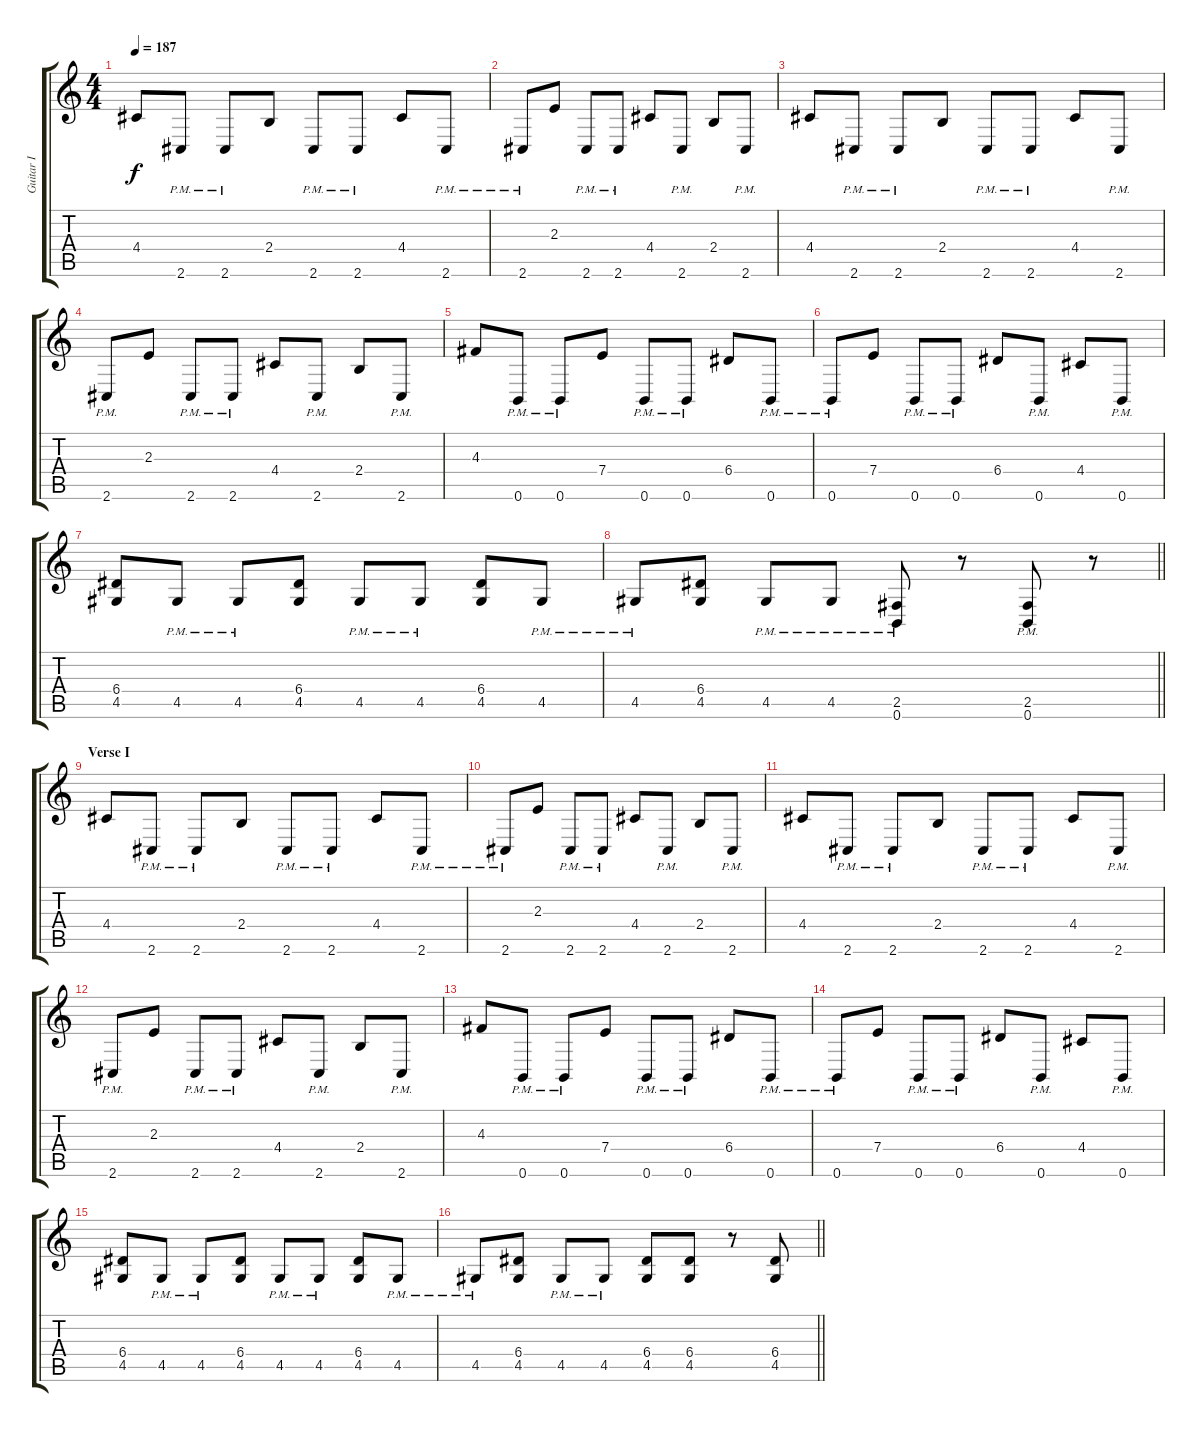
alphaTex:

\track ("Guitar I" "Guitar I") {instrument distortionguitar}
\staff {score tabs}
\tuning (B3 Gb3 D3 A2 E2 B1) {hide}
\ts (4 4)
\section ("" "")
\tempo 187
\clef g2
\ks c
4.4.8{dy f} 2.6{pm}.8 2.6{pm}.8 2.4.8 2.6{pm}.8 2.6{pm}.8 4.4.8 2.6{pm}.8 |
2.6{pm}.8 2.3.8 2.6{pm}.8 2.6{pm}.8 4.4.8 2.6{pm}.8 2.4.8 2.6{pm}.8 |
4.4.8 2.6{pm}.8 2.6{pm}.8 2.4.8 2.6{pm}.8 2.6{pm}.8 4.4.8 2.6{pm}.8 |
2.6{pm}.8 2.3.8 2.6{pm}.8 2.6{pm}.8 4.4.8 2.6{pm}.8 2.4.8 2.6{pm}.8 |
4.3.8 0.6{pm}.8 0.6{pm}.8 7.4.8 0.6{pm}.8 0.6{pm}.8 6.4.8 0.6{pm}.8 |
0.6{pm}.8 7.4.8 0.6{pm}.8 0.6{pm}.8 6.4.8 0.6{pm}.8 4.4.8 0.6{pm}.8 |
(6.4 4.5).8 4.5{pm}.8 4.5{pm}.8 (6.4 4.5).8 4.5{pm}.8 4.5{pm}.8 (6.4 4.5).8 4.5{pm}.8 |
\barLineRight lightlight
4.5{pm}.8 (6.4 4.5).8 4.5{pm}.8 4.5{pm}.8 (2.5{pm} 0.6{pm}).8 r.8 (2.5{pm} 0.6{pm}).8 r.8 |
\section ("" "Verse I")
4.4.8 2.6{pm}.8 2.6{pm}.8 2.4.8 2.6{pm}.8 2.6{pm}.8 4.4.8 2.6{pm}.8 |
2.6{pm}.8 2.3.8 2.6{pm}.8 2.6{pm}.8 4.4.8 2.6{pm}.8 2.4.8 2.6{pm}.8 |
4.4.8 2.6{pm}.8 2.6{pm}.8 2.4.8 2.6{pm}.8 2.6{pm}.8 4.4.8 2.6{pm}.8 |
2.6{pm}.8 2.3.8 2.6{pm}.8 2.6{pm}.8 4.4.8 2.6{pm}.8 2.4.8 2.6{pm}.8 |
4.3.8 0.6{pm}.8 0.6{pm}.8 7.4.8 0.6{pm}.8 0.6{pm}.8 6.4.8 0.6{pm}.8 |
0.6{pm}.8 7.4.8 0.6{pm}.8 0.6{pm}.8 6.4.8 0.6{pm}.8 4.4.8 0.6{pm}.8 |
(6.4 4.5).8 4.5{pm}.8 4.5{pm}.8 (6.4 4.5).8 4.5{pm}.8 4.5{pm}.8 (6.4 4.5).8 4.5{pm}.8 |
\barLineRight lightlight
4.5{pm}.8 (6.4 4.5).8 4.5{pm}.8 4.5{pm}.8 (6.4 4.5).8 (6.4 4.5).8 r.8 (6.4 4.5).8
